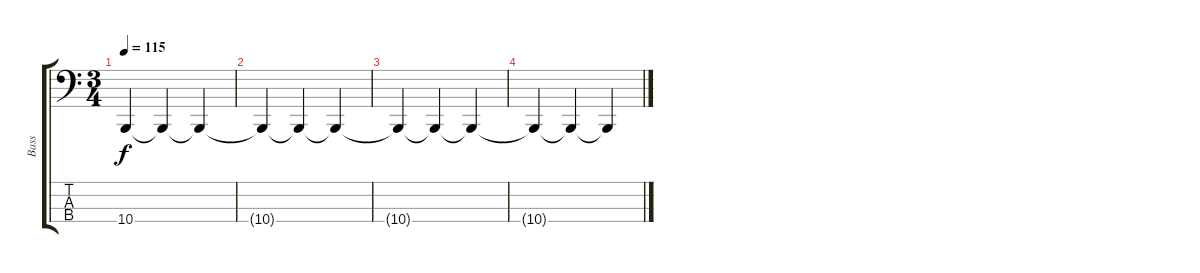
\track ("Bass" "Bass") {instrument lead8bassandlead}
\staff {score tabs}
\tuning (E2 B1 Gb1 Db1) {hide}
\ts (3 4)
\tempo 115
\clef f4
\ks c
10.4{t}.4{dy f} 10.4{t}.4 10.4{t}.4 |
10.4{t}.4 10.4{t}.4 10.4{t}.4 |
10.4{t}.4 10.4{t}.4 10.4{t}.4 |
10.4{t}.4 10.4{t}.4 10.4{t}.4
